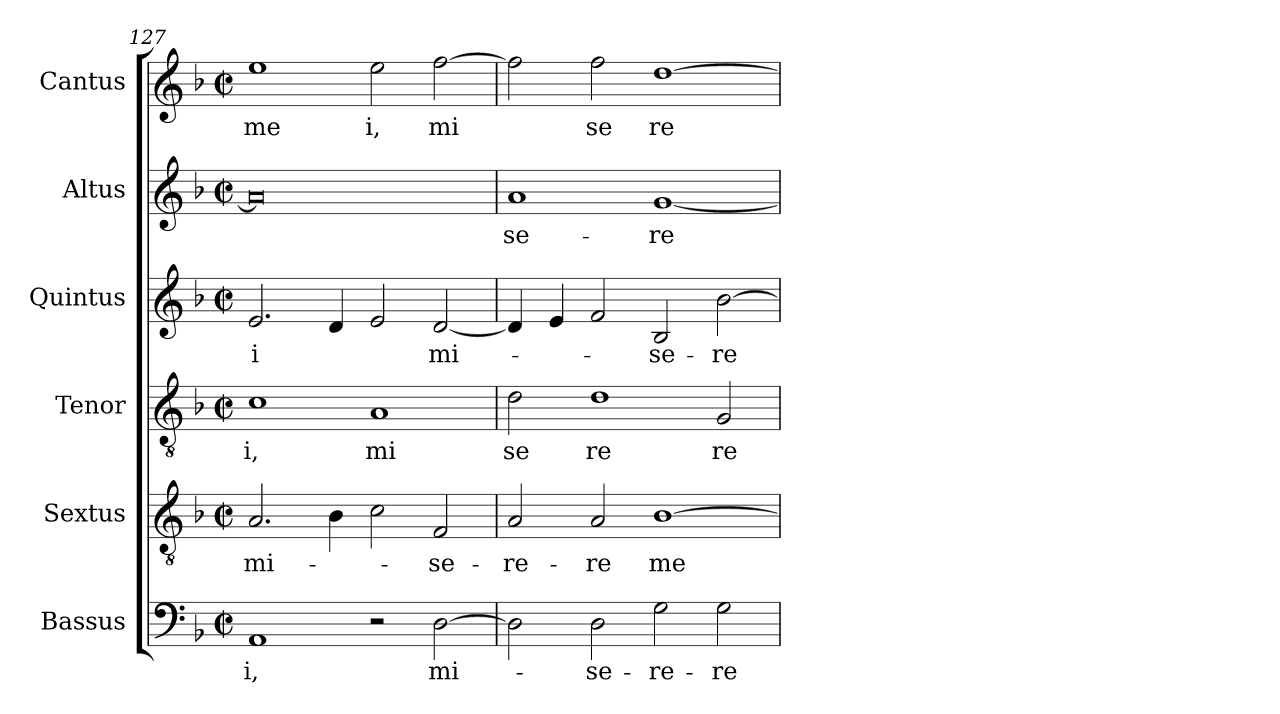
**kern	**text	**kern	**text	**kern	**text	**kern	**text	**kern	**text	**kern	**text
*part6	*part6	*part5	*part5	*part4	*part4	*part3	*part3	*part2	*part2	*part1	*part1
*staff6	*staff6	*staff5	*staff5	*staff4	*staff4	*staff3	*staff3	*staff2	*staff2	*staff1	*staff1
*I"Bassus	*	*I"Sextus	*	*I"Tenor	*	*I"Quintus	*	*I"Altus	*	*I"Cantus	*
*clefF4	*	*clefGv2	*	*clefGv2	*	*clefG2	*	*clefG2	*	*clefG2	*
*k[b-]	*	*k[b-]	*	*k[b-]	*	*k[b-]	*	*k[b-]	*	*k[b-]	*
*F:	*	*F:	*	*F:	*	*F:	*	*F:	*	*F:	*
*M2/2	*	*M2/2	*	*M2/2	*	*M2/2	*	*M2/2	*	*M2/2	*
*met(c|)	*	*met(c|)	*	*met(c|)	*	*met(c|)	*	*met(c|)	*	*met(c|)	*
=127	=127	=127	=127	=127	=127	=127	=127	=127	=127	=127	=127
!	!LO:LY:b:cj	!	!LO:LY:b	!	!LO:LY:b:cj	!	!LO:LY:b:rj	!	!	!	!LO:LY:b:cj
1AA	-i,	2.A/	mi-	1c	i,	2.e/	-i	0a]	.	1ee	me
.	.	4B-\	.	.	.	4d/	.	.	.	.	.
!	!	!	!	!	!LO:LY:b:cj	!	!	!	!	!	!LO:LY:b:cj
2r	.	2c\	.	1A	mi	2e/	.	.	.	2ee\	i,
!	!LO:LY:b	!	!LO:LY:b:cj	!	!	!	!LO:LY:b	!	!	!	!LO:LY:b
[>2D\	mi-	2F/	-se-	.	.	[<2d/	mi-	.	.	[>2ff\	mi
=128	=128	=128	=128	=128	=128	=128	=128	=128	=128	=128	=128
!	!	!	!LO:LY:b:cj	!	!LO:LY:b:cj	!	!	!	!LO:LY:b:cj	!	!
2D\]	.	2A/	-re-	2d\	se	4d/]	.	1a	-se-	2ff\]	.
.	.	.	.	.	.	4e/	.	.	.	.	.
!	!LO:LY:b:cj	!	!LO:LY:b:cj	!	!LO:LY:b:cj	!	!	!	!	!	!LO:LY:b:cj
2D\	-se-	2A/	-re	1d	re	2f/	.	.	.	2ff\	se
!	!LO:LY:b:cj	!	!LO:LY:b:cj	!	!	!	!LO:LY:b:cj	!	!LO:LY:b:cj	!	!LO:LY:b:cj
2G\	-re-	[>1B-	me-	.	.	2B-/	-se-	[<1g	-re-	[>1dd	re
!	!LO:LY:b:cj	!	!	!	!LO:LY:b:cj	!	!LO:LY:b:cj	!	!	!	!
2G\	-re	.	.	2G/	re	[>2b-\	-re-	.	.	.	.
=	=	=	=	=	=	=	=	=	=	=	=
*-	*-	*-	*-	*-	*-	*-	*-	*-	*-	*-	*-
